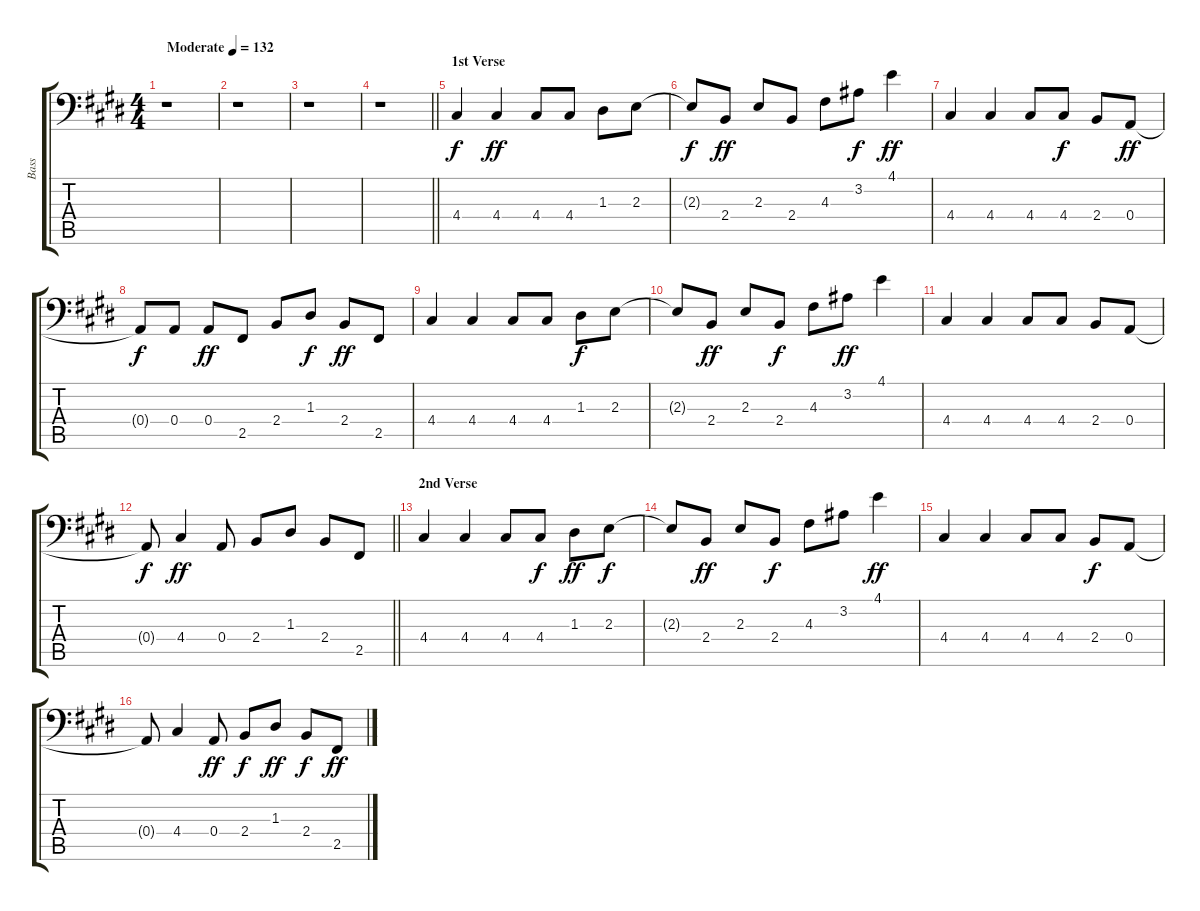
\track ("Bass" "Bass") {instrument electricbassfinger}
\staff {score tabs}
\tuning (C3 G2 D2 A1 E1 B0) {hide}
\ts (4 4)
\tempo (132 "Moderate")
\clef f4
\ks e
r.1{dy f instrument electricbassfinger} |
r.1 |
r.1 |
\barLineRight lightlight
r.1 |
\section ("" "1st Verse")
4.4.4 4.4.4{dy ff} 4.4.8 4.4.8 1.3.8 2.3.8 |
2.3{t}.8{dy f} 2.4.8{dy ff} 2.3.8 2.4.8 4.3.8 3.2.8{dy f} 4.1.4{dy ff} |
4.4.4 4.4.4 4.4.8 4.4.8{dy f} 2.4.8 0.4.8{dy ff} |
0.4{t}.8{dy f} 0.4.8 0.4.8{dy ff} 2.5.8 2.4.8 1.3.8{dy f} 2.4.8{dy ff} 2.5.8 |
4.4.4 4.4.4 4.4.8 4.4.8 1.3.8{dy f} 2.3.8 |
2.3{t}.8 2.4.8{dy ff} 2.3.8 2.4.8{dy f} 4.3.8 3.2.8{dy ff} 4.1.4 |
4.4.4 4.4.4 4.4.8 4.4.8 2.4.8 0.4.8 |
\barLineRight lightlight
0.4{t}.8{dy f} 4.4.4{dy ff} 0.4.8 2.4.8 1.3.8 2.4.8 2.5.8 |
\section ("" "2nd Verse")
4.4.4 4.4.4 4.4.8 4.4.8{dy f} 1.3.8{dy ff} 2.3.8{dy f} |
2.3{t}.8 2.4.8{dy ff} 2.3.8 2.4.8{dy f} 4.3.8 3.2.8 4.1.4{dy ff} |
4.4.4 4.4.4 4.4.8 4.4.8 2.4.8{dy f} 0.4.8 |
0.4{t}.8 4.4.4 0.4.8{dy ff} 2.4.8{dy f} 1.3.8{dy ff} 2.4.8{dy f} 2.5.8{dy ff}
